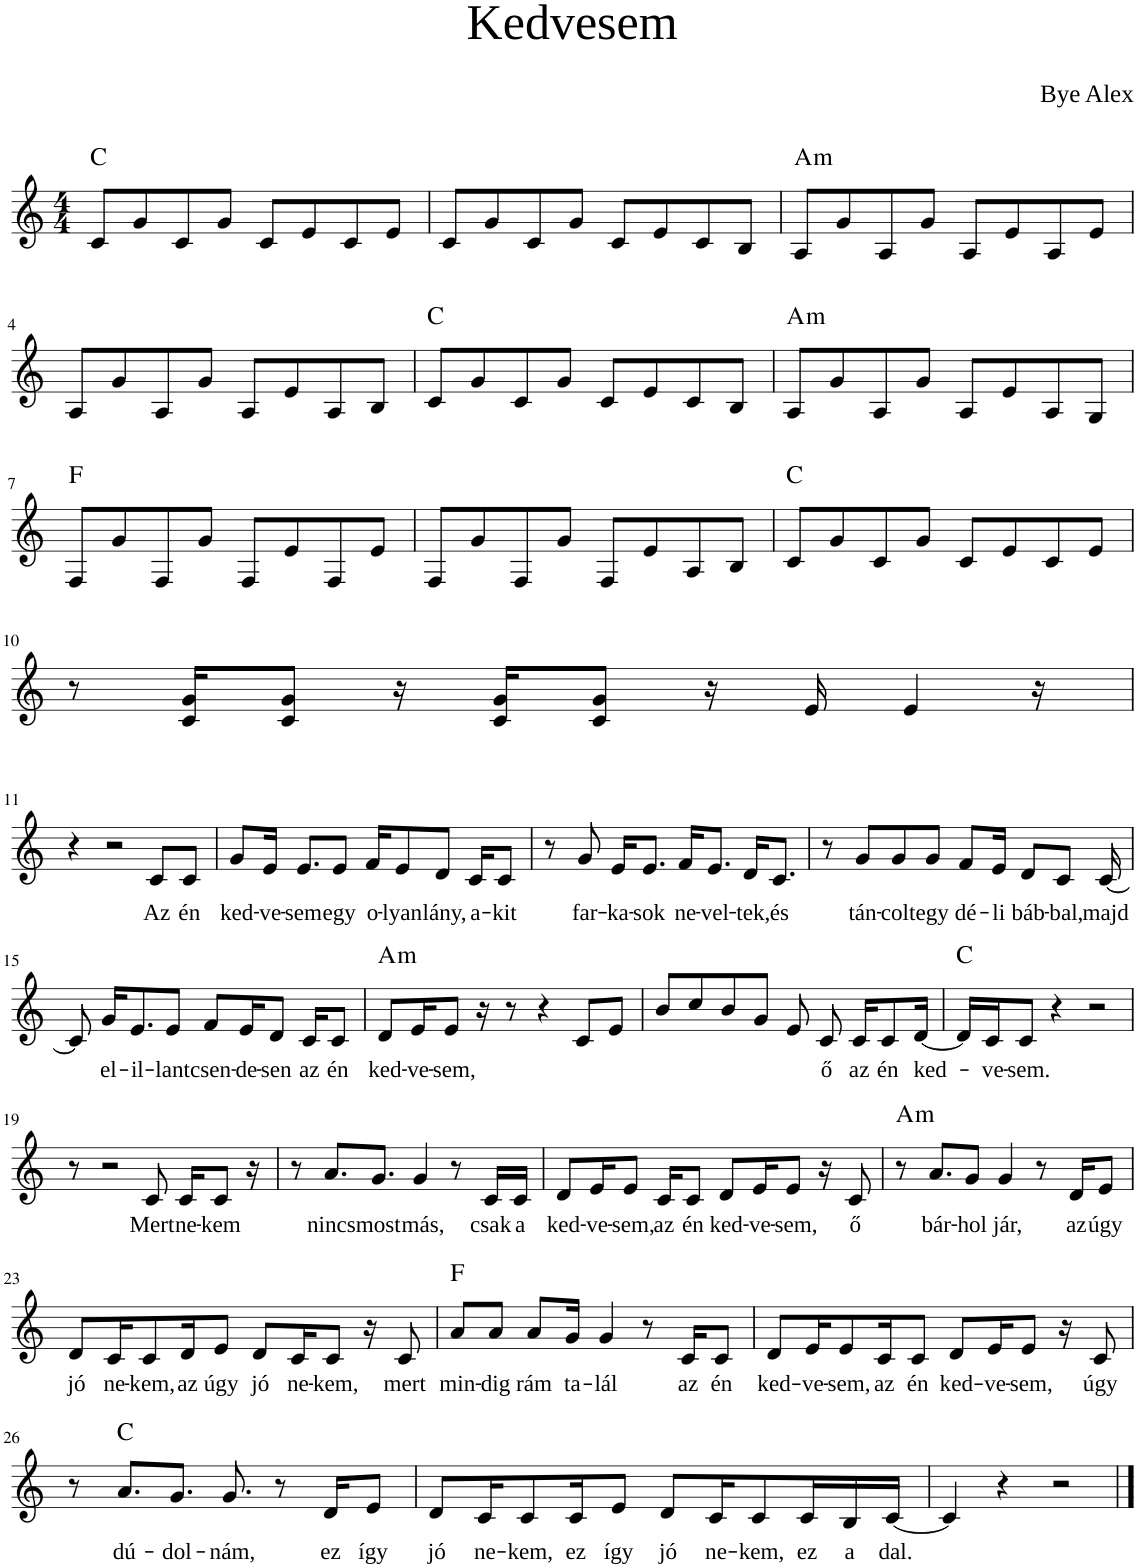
**kern	**text	**harte
*part1	*part1	*part1
*staff1	*staff1	*
*I"Voice	*	*
*clefG2	*	*
*k[]	*	*
*M4/4	*	*
=1	=1	=1
8c/L	.	C:maj
8g/	.	.
8c/	.	.
8g/J	.	.
8c/L	.	.
8e/	.	.
8c/	.	.
8e/J	.	.
=2	=2	=2
8c/L	.	.
8g/	.	.
8c/	.	.
8g/J	.	.
8c/L	.	.
8e/	.	.
8c/	.	.
8B/J	.	.
=3	=3	=3
!	!	!LO:H:kt=m
8A/L	.	A:min
8g/	.	.
8A/	.	.
8g/J	.	.
8A/L	.	.
8e/	.	.
8A/	.	.
8e/J	.	.
!!LO:LB:g=z
=4	=4	=4
8A/L	.	.
8g/	.	.
8A/	.	.
8g/J	.	.
8A/L	.	.
8e/	.	.
8A/	.	.
8B/J	.	.
=5	=5	=5
8c/L	.	C:maj
8g/	.	.
8c/	.	.
8g/J	.	.
8c/L	.	.
8e/	.	.
8c/	.	.
8B/J	.	.
=6	=6	=6
!	!	!LO:H:kt=m
8A/L	.	A:min
8g/	.	.
8A/	.	.
8g/J	.	.
8A/L	.	.
8e/	.	.
8A/	.	.
8G/J	.	.
!!LO:LB:g=z
=7	=7	=7
8F/L	.	F:maj
8g/	.	.
8F/	.	.
8g/J	.	.
8F/L	.	.
8e/	.	.
8F/	.	.
8e/J	.	.
=8	=8	=8
8F/L	.	.
8g/	.	.
8F/	.	.
8g/J	.	.
8F/L	.	.
8e/	.	.
8A/	.	.
8B/J	.	.
=9	=9	=9
8c/L	.	C:maj
8g/	.	.
8c/	.	.
8g/J	.	.
8c/L	.	.
8e/	.	.
8c/	.	.
8e/J	.	.
!!LO:LB:g=z
=10	=10	=10
8r	.	.
16c/ 16g/KL	.	.
8c/ 8g/J	.	.
16r	.	.
16c/ 16g/KL	.	.
8c/ 8g/J	.	.
16r	.	.
16e/	.	.
4e/	.	.
16r	.	.
!!LO:LB:g=z
=11	=11	=11
4r	.	.
2r	.	.
!	!LO:LY:b	!
8c/L	Az	.
!	!LO:LY:b	!
8c/J	én	.
=12	=12	=12
!	!LO:LY:b	!
8g/L	ked-	.
!	!LO:LY:b	!
16e/Jk	-ve-	.
!	!LO:LY:b	!
8.e/L	-sem	.
!	!LO:LY:b	!
8e/J	egy	.
!	!LO:LY:b	!
16f/KL	o-	.
!	!LO:LY:b	!
8e/	-lyan	.
!	!LO:LY:b	!
8d/J	lány,	.
!	!LO:LY:b	!
16c/KL	a-	.
!	!LO:LY:b	!
8c/J	-kit	.
=13	=13	=13
8r	.	.
!	!LO:LY:b	!
8g/	far-	.
!	!LO:LY:b	!
16e/KL	-ka-	.
!	!LO:LY:b	!
8.e/J	-sok	.
!	!LO:LY:b	!
16f/KL	ne-	.
!	!LO:LY:b	!
8.e/J	-vel-	.
!	!LO:LY:b	!
16d/KL	-tek,	.
!	!LO:LY:b	!
8.c/J	és	.
=14	=14	=14
8r	.	.
!	!LO:LY:b	!
8g/L	tán-	.
!	!LO:LY:b	!
8g/	-colt	.
!	!LO:LY:b	!
8g/J	egy	.
!	!LO:LY:b	!
8f/L	dé-	.
!	!LO:LY:b	!
16e/Jk	-li	.
!	!LO:LY:b	!
8d/L	báb-	.
!	!LO:LY:b	!
8c/J	-bal,	.
!	!LO:LY:b	!
[16c/	majd	.
!!LO:LB:g=z
=15	=15	=15
8c/]	.	.
!	!LO:LY:b	!
16g/KL	el-	.
!	!LO:LY:b	!
8.e/	-il-	.
!	!LO:LY:b	!
8e/J	-lant	.
!	!LO:LY:b	!
8f/L	csen-	.
!	!LO:LY:b	!
16e/K	-de-	.
!	!LO:LY:b	!
8d/J	-sen	.
!	!LO:LY:b	!
16c/KL	az	.
!	!LO:LY:b	!
8c/J	én	.
=16	=16	=16
!	!LO:LY:b	!LO:H:kt=m
8d/L	ked-	A:min
!	!LO:LY:b	!
16e/K	-ve-	.
!	!LO:LY:b	!
8e/J	-sem,	.
16r	.	.
8r	.	.
4r	.	.
8c/L	.	.
8e/J	.	.
=17	=17	=17
8b/L	.	.
8cc/	.	.
8b/	.	.
8g/J	.	.
8e/	.	.
!	!LO:LY:b	!
8c/	ő	.
!	!LO:LY:b	!
16c/KL	az	.
!	!LO:LY:b	!
8c/	én	.
!	!LO:LY:b	!
[16d/Jk	ked-	.
=18	=18	=18
16d/LL]	.	C:maj
!	!LO:LY:b	!
16c/J	-ve-	.
!	!LO:LY:b	!
8c/J	-sem.	.
4r	.	.
2r	.	.
!!LO:LB:g=z
=19	=19	=19
8r	.	.
2r	.	.
!	!LO:LY:b	!
8c/	Mert	.
!	!LO:LY:b	!
16c/KL	ne-	.
!	!LO:LY:b	!
8c/J	-kem	.
16r	.	.
=20	=20	=20
8r	.	.
!	!LO:LY:b	!
8.a/L	nincs	.
!	!LO:LY:b	!
8.g/J	most	.
!	!LO:LY:b	!
4g/	más,	.
8r	.	.
!	!LO:LY:b	!
16c/LL	csak	.
!	!LO:LY:b	!
16c/JJ	a	.
=21	=21	=21
!	!LO:LY:b	!
8d/L	ked-	.
!	!LO:LY:b	!
16e/K	-ve-	.
!	!LO:LY:b	!
8e/J	-sem,	.
!	!LO:LY:b	!
16c/KL	az	.
!	!LO:LY:b	!
8c/J	én	.
!	!LO:LY:b	!
8d/L	ked-	.
!	!LO:LY:b	!
16e/K	-ve-	.
!	!LO:LY:b	!
8e/J	-sem,	.
16r	.	.
!	!LO:LY:b	!
8c/	ő	.
=22	=22	=22
!	!	!LO:H:kt=m
8r	.	A:min
!	!LO:LY:b	!
8.a/L	bár-	.
!	!LO:LY:b	!
8g/J	-hol	.
!	!LO:LY:b	!
4g/	jár,	.
8r	.	.
!	!LO:LY:b	!
16d/KL	az	.
!	!LO:LY:b	!
8e/J	úgy	.
!!LO:LB:g=z
=23	=23	=23
!	!LO:LY:b	!
8d/L	jó	.
!	!LO:LY:b	!
16c/K	ne-	.
!	!LO:LY:b	!
8c/	-kem,	.
!	!LO:LY:b	!
16d/K	az	.
!	!LO:LY:b	!
8e/J	úgy	.
!	!LO:LY:b	!
8d/L	jó	.
!	!LO:LY:b	!
16c/K	ne-	.
!	!LO:LY:b	!
8c/J	-kem,	.
16r	.	.
!	!LO:LY:b	!
8c/	mert	.
=24	=24	=24
!	!LO:LY:b	!
8a/L	min-	F:maj
!	!LO:LY:b	!
8a/J	-dig	.
!	!LO:LY:b	!
8a/L	rám	.
!	!LO:LY:b	!
16g/Jk	ta-	.
!	!LO:LY:b	!
4g/	-lál	.
8r	.	.
!	!LO:LY:b	!
16c/KL	az	.
!	!LO:LY:b	!
8c/J	én	.
=25	=25	=25
!	!LO:LY:b	!
8d/L	ked-	.
!	!LO:LY:b	!
16e/K	-ve-	.
!	!LO:LY:b	!
8e/	-sem,	.
!	!LO:LY:b	!
16c/K	az	.
!	!LO:LY:b	!
8c/J	én	.
!	!LO:LY:b	!
8d/L	ked-	.
!	!LO:LY:b	!
16e/K	-ve-	.
!	!LO:LY:b	!
8e/J	-sem,	.
16r	.	.
!	!LO:LY:b	!
8c/	úgy	.
!!LO:LB:g=z
=26	=26	=26
8r	.	.
!	!LO:LY:b	!
8.a/L	dú-	C:maj
!	!LO:LY:b	!
8.g/J	-dol-	.
!	!LO:LY:b	!
8.g/	-nám,	.
8r	.	.
!	!LO:LY:b	!
16d/KL	ez	.
!	!LO:LY:b	!
8e/J	így	.
=27	=27	=27
!	!LO:LY:b	!
8d/L	jó	.
!	!LO:LY:b	!
16c/K	ne-	.
!	!LO:LY:b	!
8c/	-kem,	.
!	!LO:LY:b	!
16c/K	ez	.
!	!LO:LY:b	!
8e/J	így	.
!	!LO:LY:b	!
8d/L	jó	.
!	!LO:LY:b	!
16c/K	ne-	.
!	!LO:LY:b	!
8c/	-kem,	.
!	!LO:LY:b	!
16c/L	ez	.
!	!LO:LY:b	!
16B/	a	.
!	!LO:LY:b	!
[16c/JJ	dal.	.
=28	=28	=28
4c/]	.	.
4r	.	.
2r	.	.
==	==	==
*-	*-	*-
